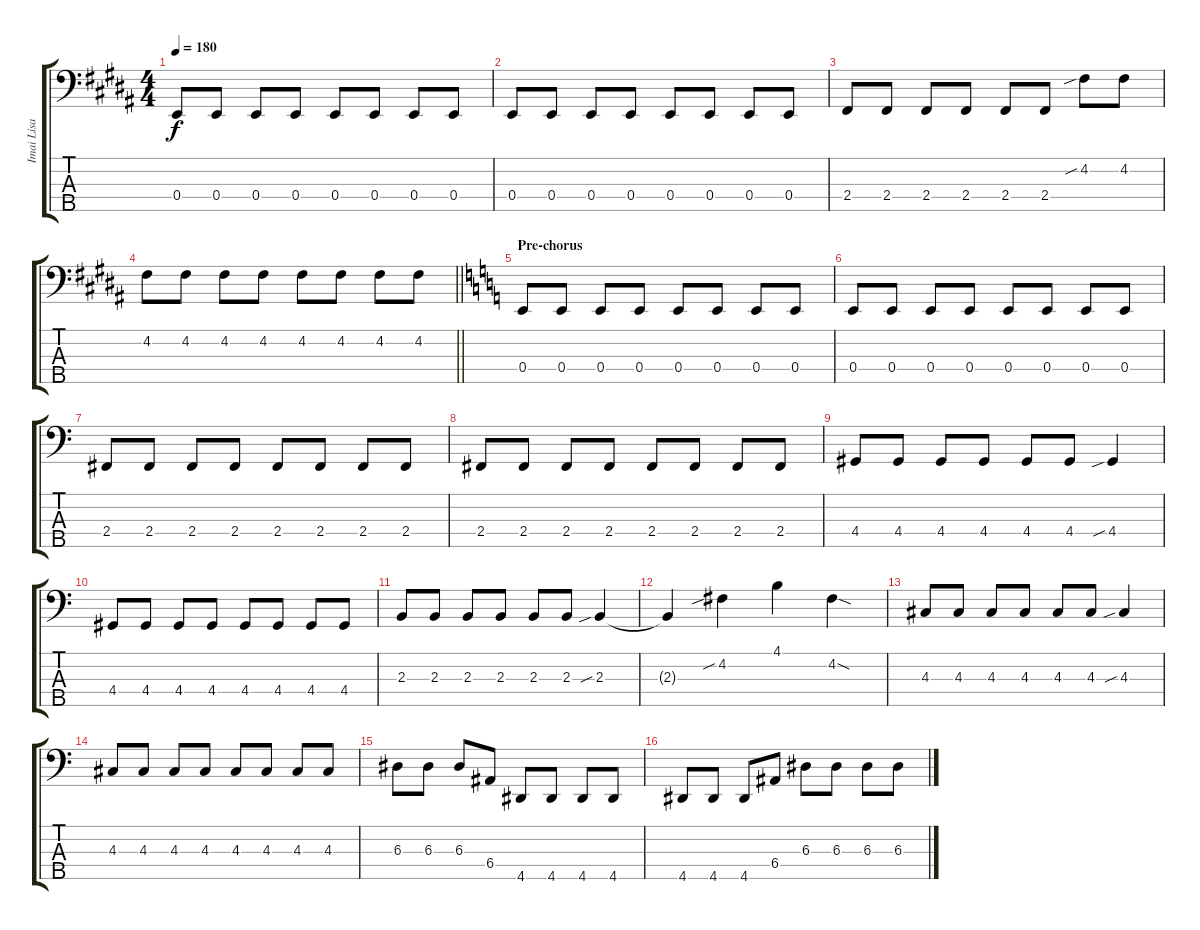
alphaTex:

\track ("Imai Lisa" "Imai Lisa") {instrument electricbasspick}
\staff {score tabs}
\tuning (G2 D2 A1 E1 B0) {hide}
\ts (4 4)
\tempo 180
\clef f4
\ks b
0.4.8{dy f} 0.4.8 0.4.8 0.4.8 0.4.8 0.4.8 0.4.8 0.4.8 |
0.4.8 0.4.8 0.4.8 0.4.8 0.4.8 0.4.8 0.4.8 0.4.8 |
2.4.8 2.4.8 2.4.8 2.4.8 2.4.8 2.4.8 4.2{sib}.8 4.2.8 |
\barLineRight lightlight
4.2.8 4.2.8 4.2.8 4.2.8 4.2.8 4.2.8 4.2.8 4.2.8 |
\section ("" "Pre-chorus")
\ks c
0.4.8 0.4.8 0.4.8 0.4.8 0.4.8 0.4.8 0.4.8 0.4.8 |
0.4.8 0.4.8 0.4.8 0.4.8 0.4.8 0.4.8 0.4.8 0.4.8 |
2.4.8 2.4.8 2.4.8 2.4.8 2.4.8 2.4.8 2.4.8 2.4.8 |
2.4.8 2.4.8 2.4.8 2.4.8 2.4.8 2.4.8 2.4.8 2.4.8 |
4.4.8 4.4.8 4.4.8 4.4.8 4.4.8 4.4.8 4.4{sib}.4 |
4.4.8 4.4.8 4.4.8 4.4.8 4.4.8 4.4.8 4.4.8 4.4.8 |
2.3.8 2.3.8 2.3.8 2.3.8 2.3.8 2.3.8 2.3{sib}.4 |
2.3{t}.4 4.2{sib}.4 4.1.4 4.2{sod}.4 |
4.3.8 4.3.8 4.3.8 4.3.8 4.3.8 4.3.8 4.3{sib}.4 |
4.3.8 4.3.8 4.3.8 4.3.8 4.3.8 4.3.8 4.3.8 4.3.8 |
6.3.8 6.3.8 6.3.8 6.4.8 4.5.8 4.5.8 4.5.8 4.5.8 |
4.5.8 4.5.8 4.5.8 6.4.8 6.3.8 6.3.8 6.3.8 6.3.8
